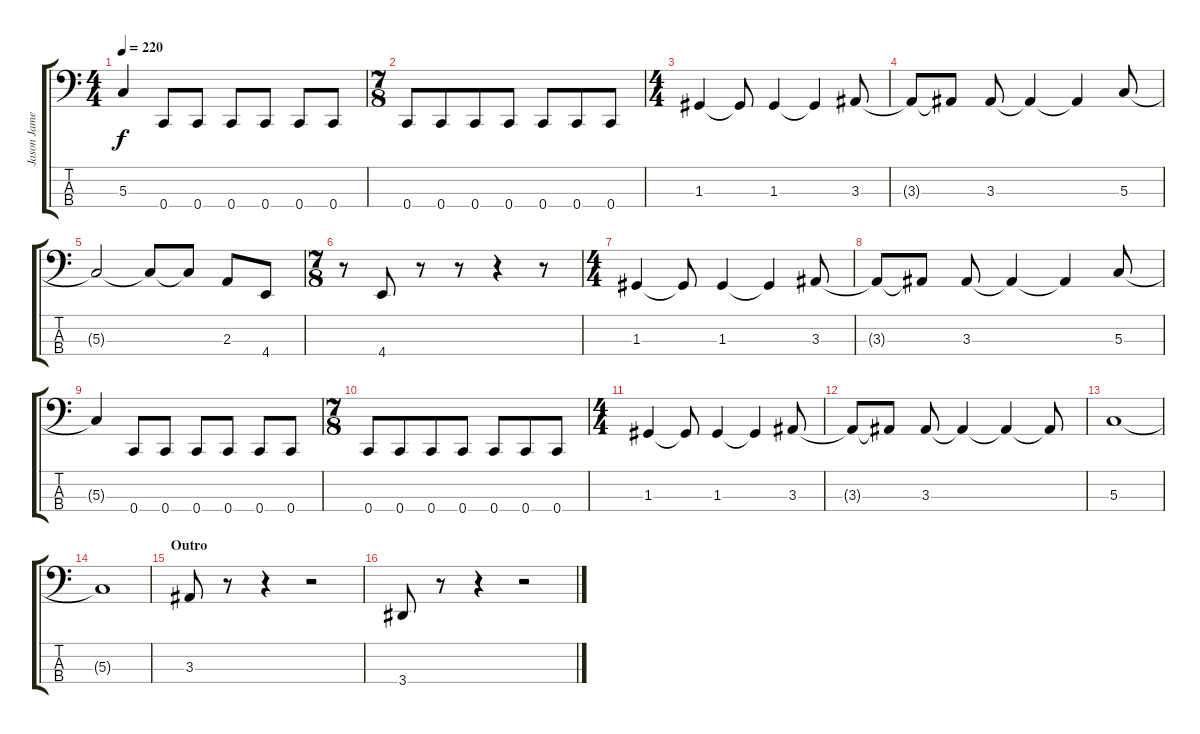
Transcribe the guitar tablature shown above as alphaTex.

\track ("Jason James" "Jason Jame") {instrument electricbasspick}
\staff {score tabs}
\tuning (F2 C2 G1 C1) {hide}
\ts (4 4)
\tempo 220
\clef f4
\ks c
5.3{t}.4{dy f} 0.4.8 0.4.8 0.4.8 0.4.8 0.4.8 0.4.8 |
\ts (7 8)
0.4.8 0.4.8 0.4.8 0.4.8 0.4.8 0.4.8 0.4.8 |
\ts (4 4)
1.3.4 1.3{t}.8 1.3.4 1.3{t}.4 3.3.8 |
3.3{t}.8 3.3{t}.8 3.3.8 3.3{t}.4 3.3{t}.4 5.3.8 |
5.3{t}.2 5.3{t}.8 5.3{t}.8 2.3.8 4.4.8 |
\ts (7 8)
r.8 4.4.8 r.8 r.8 r.4 r.8 |
\ts (4 4)
1.3.4 1.3{t}.8 1.3.4 1.3{t}.4 3.3.8 |
3.3{t}.8 3.3{t}.8 3.3.8 3.3{t}.4 3.3{t}.4 5.3.8 |
5.3{t}.4 0.4.8 0.4.8 0.4.8 0.4.8 0.4.8 0.4.8 |
\ts (7 8)
0.4.8 0.4.8 0.4.8 0.4.8 0.4.8 0.4.8 0.4.8 |
\ts (4 4)
1.3.4 1.3{t}.8 1.3.4 1.3{t}.4 3.3.8 |
3.3{t}.8 3.3{t}.8 3.3.8 3.3{t}.4 3.3{t}.4 3.3{t}.8 |
5.3.1 |
5.3{t}.1 |
\section ("" "Outro")
3.3.8 r.8 r.4 r.2 |
3.4.8 r.8 r.4 r.2
